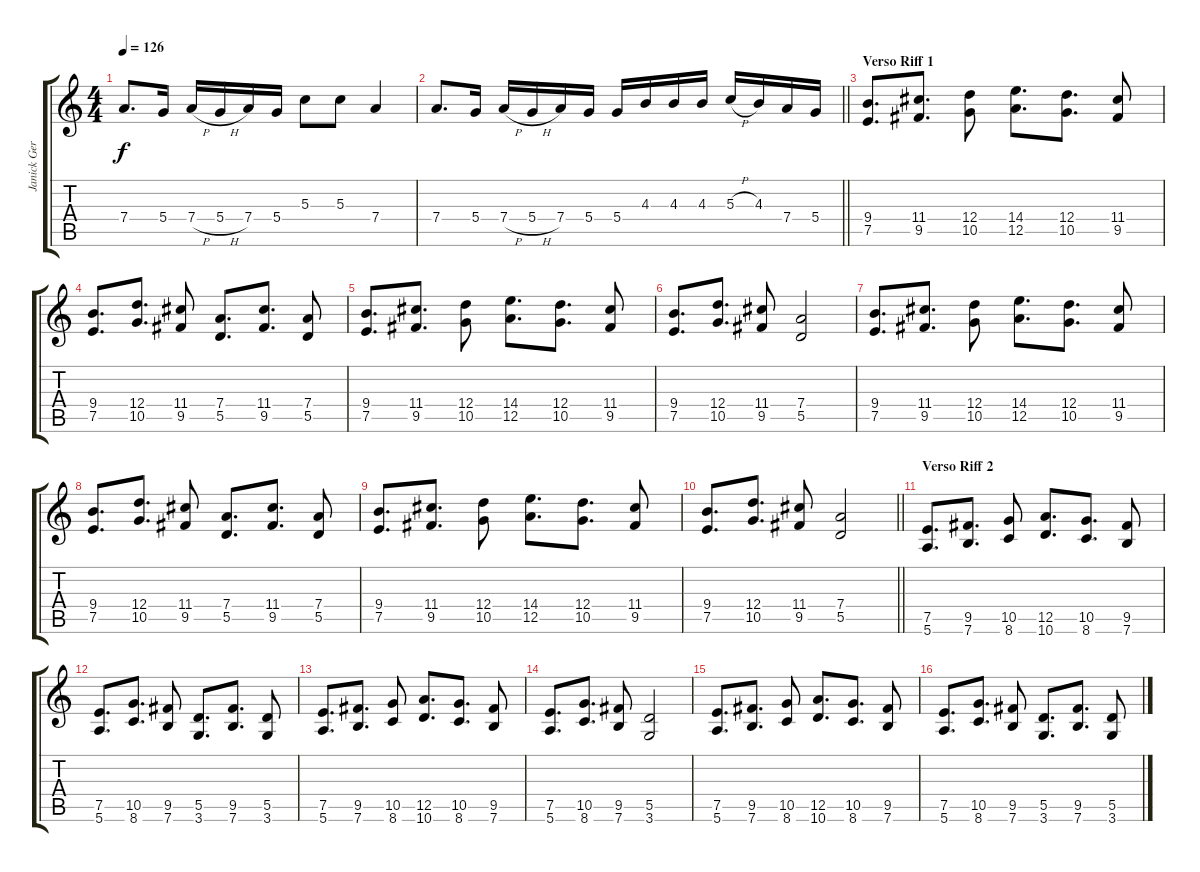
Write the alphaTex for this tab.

\track ("Janick Gers" "Janick Ger") {instrument distortionguitar}
\staff {score tabs}
\tuning (E4 B3 G3 D3 A2 E2) {hide}
\ts (4 4)
\tempo 126
\clef g2
\ks c
7.4.8{d dy f} 5.4.16 7.4{h}.16 5.4{h}.16 7.4.16 5.4.16 5.3.8 5.3.8 7.4.4 |
\barLineRight lightlight
7.4.8{d} 5.4.16 7.4{h}.16 5.4{h}.16 7.4.16 5.4.16 5.4.16 4.3.16 4.3.16 4.3.16 5.3{h}.16 4.3.16 7.4.16 5.4.16 |
\section ("" "Verso Riff 1")
(9.4 7.5).8{d} (11.4 9.5).8{d} (12.4 10.5).8 (14.4 12.5).8{d} (12.4 10.5).8{d} (11.4 9.5).8 |
(9.4 7.5).8{d} (12.4 10.5).8{d} (11.4 9.5).8 (7.4 5.5).8{d} (11.4 9.5).8{d} (7.4 5.5).8 |
(9.4 7.5).8{d} (11.4 9.5).8{d} (12.4 10.5).8 (14.4 12.5).8{d} (12.4 10.5).8{d} (11.4 9.5).8 |
(9.4 7.5).8{d} (12.4 10.5).8{d} (11.4 9.5).8 (7.4 5.5).2 |
(9.4 7.5).8{d} (11.4 9.5).8{d} (12.4 10.5).8 (14.4 12.5).8{d} (12.4 10.5).8{d} (11.4 9.5).8 |
(9.4 7.5).8{d} (12.4 10.5).8{d} (11.4 9.5).8 (7.4 5.5).8{d} (11.4 9.5).8{d} (7.4 5.5).8 |
(9.4 7.5).8{d} (11.4 9.5).8{d} (12.4 10.5).8 (14.4 12.5).8{d} (12.4 10.5).8{d} (11.4 9.5).8 |
\barLineRight lightlight
(9.4 7.5).8{d} (12.4 10.5).8{d} (11.4 9.5).8 (7.4 5.5).2 |
\section ("" "Verso Riff 2")
(7.5 5.6).8{d} (9.5 7.6).8{d} (10.5 8.6).8 (12.5 10.6).8{d} (10.5 8.6).8{d} (9.5 7.6).8 |
(7.5 5.6).8{d} (10.5 8.6).8{d} (9.5 7.6).8 (5.5 3.6).8{d} (9.5 7.6).8{d} (5.5 3.6).8 |
(7.5 5.6).8{d} (9.5 7.6).8{d} (10.5 8.6).8 (12.5 10.6).8{d} (10.5 8.6).8{d} (9.5 7.6).8 |
(7.5 5.6).8{d} (10.5 8.6).8{d} (9.5 7.6).8 (5.5 3.6).2 |
(7.5 5.6).8{d} (9.5 7.6).8{d} (10.5 8.6).8 (12.5 10.6).8{d} (10.5 8.6).8{d} (9.5 7.6).8 |
(7.5 5.6).8{d} (10.5 8.6).8{d} (9.5 7.6).8 (5.5 3.6).8{d} (9.5 7.6).8{d} (5.5 3.6).8
